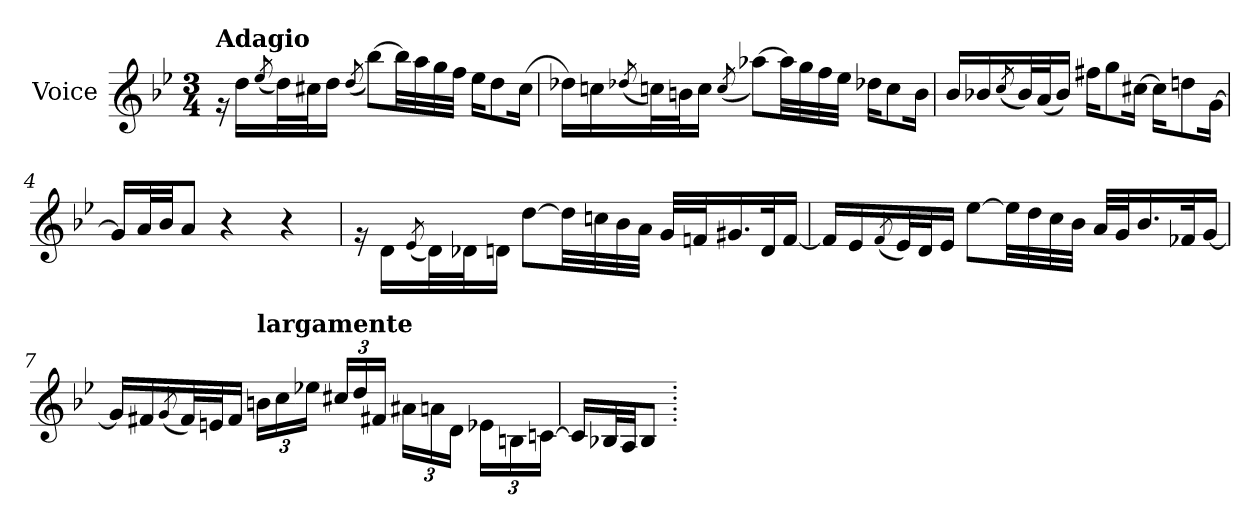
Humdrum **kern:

**kern
*part1
*staff1
*I"Voice
*I'V
*clefG2
*k[b-e-]
*M3/4
=1
!LO:TX:a:B:t=Adagio
16rg
16dd\LL
(<8qee-/
32dd\L)
32cc#X\J
16dd\JJ
(<8qdd/
[8bb-\L)
32bb-\LL]
32aa\
32gg\
32ff\JJJ
16ee-\KL
8dd\
[16cc#\Jk
=2
16dd-Xi\LL]
16ccn\
(<8qdd-Xi/
32ccn\L)
32bn\J
16cc\JJ
(<8qcc/
[8aa-X\L)
32aa-\LL]
32gg\
32ff\
32ee-\JJJ
16dd-X\KL
8cc\
16b\Jk
!!LO:LB:g=z
=3
16b-/LL
16b-X/
(<8qcc/
32b-/L)
(<32a/J
16b-/JJ)
16ff#X\KL
8gg\
[16cc#X\Jk
16cc#\KL]
8ddn\
[16g\Jk
=4
16g/LL]
32a/L
32b-/JJ
8a/J
4r
4r
=5
16rg
16d\LL
(<8qe-/
32d\L)
32d-Xi\J
16d\JJ
[8dd\L
32dd\LL]
32ccn\
32b-\
32a\JJJ
32g/LLL
32fn/J
16.g#Xi/
32d/K
[16f/JJ
!!LO:LB:g=z
=6
16f/LL]
16e-/
(<8qf/
32e-/L)
32d/J
16e-/JJ
[8ee-\L
32ee-\LL]
32dd\
32cc\
32b-\JJJ
32a/LLL
32g/J
16.b-/
32f-Xi/K
[16g/JJ
!!LO:LB:g=z
=7
16g/LL]
16f#X/
(<8qg/
32f#/L)
32en/J
16f#/JJ
*Xbrackettup
!LO:TX:a:B:t=largamente
24bn\LL
24cc\
24ee-X\JJ
24cc#X/LL
24dd/
24f#X/JJ
24a#Xi\LL
24a\
24d\JJ
24e-X\LL
24Bn\
[24cn\JJ
=8
16c/LL]
32B-X/L
32A/JJ
8B-/J
=.
*-
